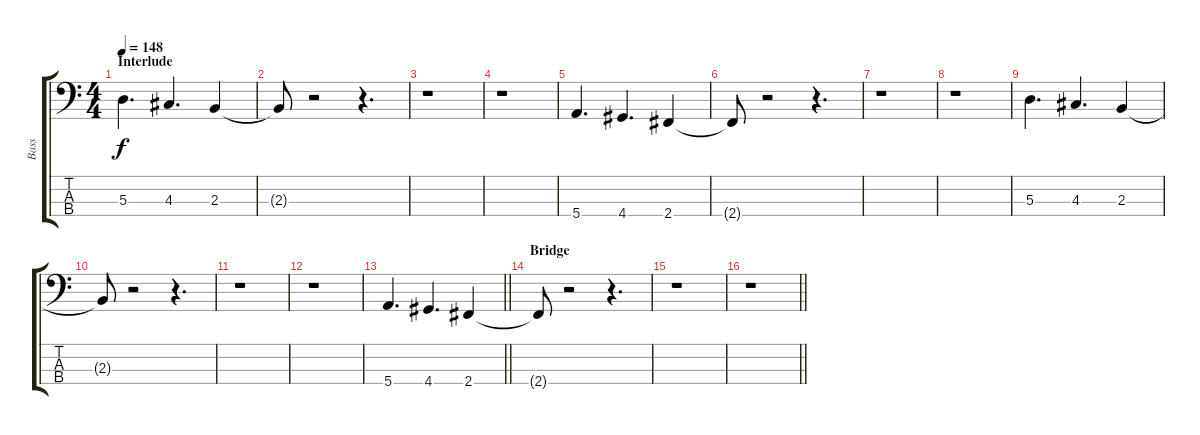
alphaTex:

\track ("Bass" "Bass") {instrument electricbasspick}
\staff {score tabs}
\tuning (G2 D2 A1 E1) {hide}
\ts (4 4)
\section ("" "Interlude")
\tempo 148
\clef f4
\ks c
5.3.4{d dy f} 4.3.4{d} 2.3.4 |
2.3{t}.8 r.2 r.4{d} |
r.1 |
r.1 |
5.4.4{d} 4.4.4{d} 2.4.4 |
2.4{t}.8 r.2 r.4{d} |
r.1 |
r.1 |
5.3.4{d} 4.3.4{d} 2.3.4 |
2.3{t}.8 r.2 r.4{d} |
r.1 |
r.1 |
\barLineRight lightlight
5.4.4{d} 4.4.4{d} 2.4.4 |
\section ("" "Bridge")
2.4{t}.8 r.2 r.4{d} |
r.1 |
\barLineRight lightlight
r.1
